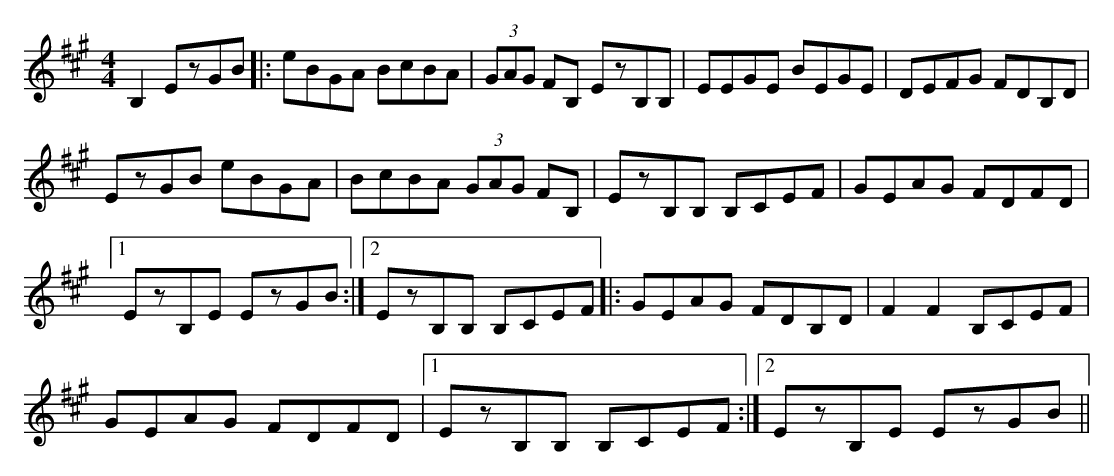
X:1
M:4/4
K:A
B,2 EzGB|:eBGA BcBA|(3GAG FB, EzB,B,|EEGE BEGE|DEFG FDB,D|
EzGB eBGA|BcBA (3GAG FB,|EzB,B, B,CEF|GEAG FDFD|
[1 EzB,E EzGB:|2 EzB,B, B,CEF|:GEAG FDB,D|F2F2 B,CEF|
GEAG FDFD|1 EzB,B, B,CEF:|2 EzB,E EzGB||
